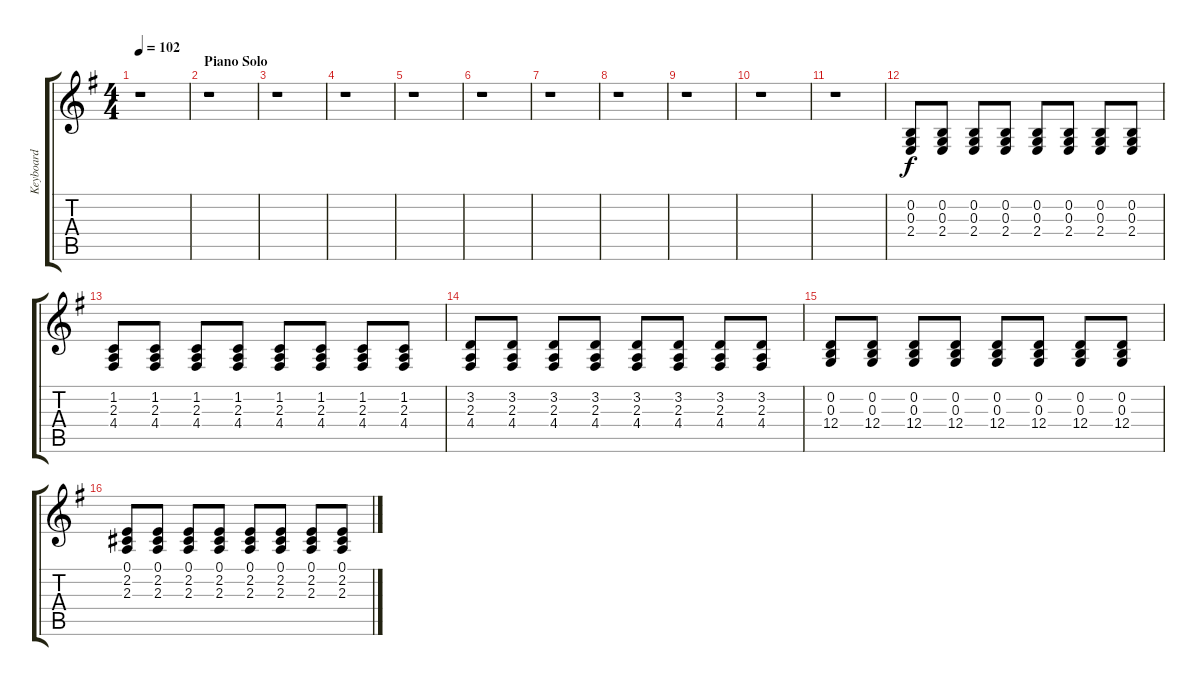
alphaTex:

\track ("Keyboard" "Keyboard") {instrument lead2sawtooth}
\staff {score tabs}
\tuning (E4 B3 G3 D3 A2 E2) {hide}
\ts (4 4)
\tempo 102
\clef g2
\ks g
r.1{dy f} |
\section ("" "Piano Solo")
r.1 |
r.1 |
r.1 |
r.1 |
r.1 |
r.1 |
r.1 |
r.1 |
r.1 |
r.1 |
(0.2 0.3 2.4).8{volume 10 balance 14 instrument lead2sawtooth} (0.2 0.3 2.4).8 (0.2 0.3 2.4).8 (0.2 0.3 2.4).8 (0.2 0.3 2.4).8 (0.2 0.3 2.4).8 (0.2 0.3 2.4).8 (0.2 0.3 2.4).8 |
(1.2 2.3 4.4).8 (1.2 2.3 4.4).8 (1.2 2.3 4.4).8 (1.2 2.3 4.4).8 (1.2 2.3 4.4).8 (1.2 2.3 4.4).8 (1.2 2.3 4.4).8 (1.2 2.3 4.4).8 |
(3.2 2.3 4.4).8 (3.2 2.3 4.4).8 (3.2 2.3 4.4).8 (3.2 2.3 4.4).8 (3.2 2.3 4.4).8 (3.2 2.3 4.4).8 (3.2 2.3 4.4).8 (3.2 2.3 4.4).8 |
(0.2 0.3 12.4).8 (0.2 0.3 12.4).8 (0.2 0.3 12.4).8 (0.2 0.3 12.4).8 (0.2 0.3 12.4).8 (0.2 0.3 12.4).8 (0.2 0.3 12.4).8 (0.2 0.3 12.4).8 |
(0.1 2.2 2.3).8 (0.1 2.2 2.3).8 (0.1 2.2 2.3).8 (0.1 2.2 2.3).8 (0.1 2.2 2.3).8 (0.1 2.2 2.3).8 (0.1 2.2 2.3).8 (0.1 2.2 2.3).8
